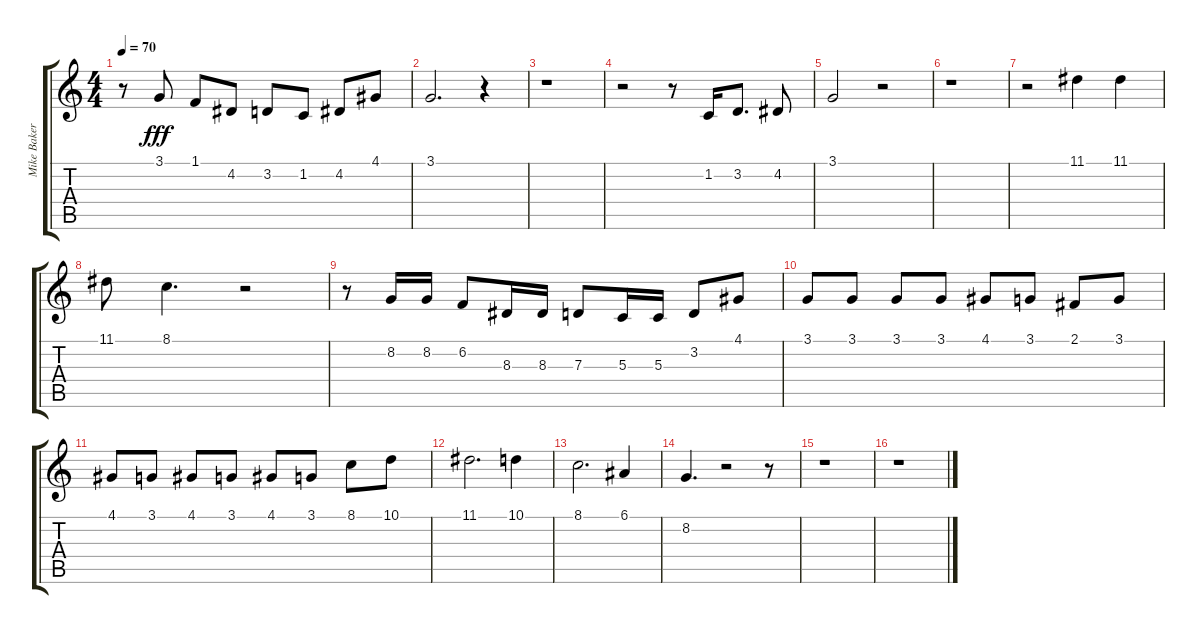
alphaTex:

\track ("Mike Baker" "Mike Baker") {instrument tenorsax}
\staff {score tabs}
\tuning (E4 B3 G3 D3 A2 E2) {hide}
\ts (4 4)
\tempo 70
\clef g2
\ks c
r.8{dy fff} 3.1.8 1.1.8 4.2.8 3.2.8 1.2.8 4.2.8 4.1.8 |
3.1.2{d} r.4 |
r.1 |
r.2 r.8 1.2.16 3.2.8{d} 4.2.8 |
3.1.2 r.2 |
r.1 |
r.2 11.1.4 11.1.4 |
11.1.8 8.1.4{d} r.2 |
r.8 8.2.16 8.2.16 6.2.8 8.3.16 8.3.16 7.3.8 5.3.16 5.3.16 3.2.8 4.1.8 |
3.1.8 3.1.8 3.1.8 3.1.8 4.1.8 3.1.8 2.1.8 3.1.8 |
4.1.8 3.1.8 4.1.8 3.1.8 4.1.8 3.1.8 8.1.8 10.1.8 |
11.1.2{d} 10.1.4 |
8.1.2{d} 6.1.4 |
8.2.4{d} r.2 r.8 |
r.1 |
r.1
